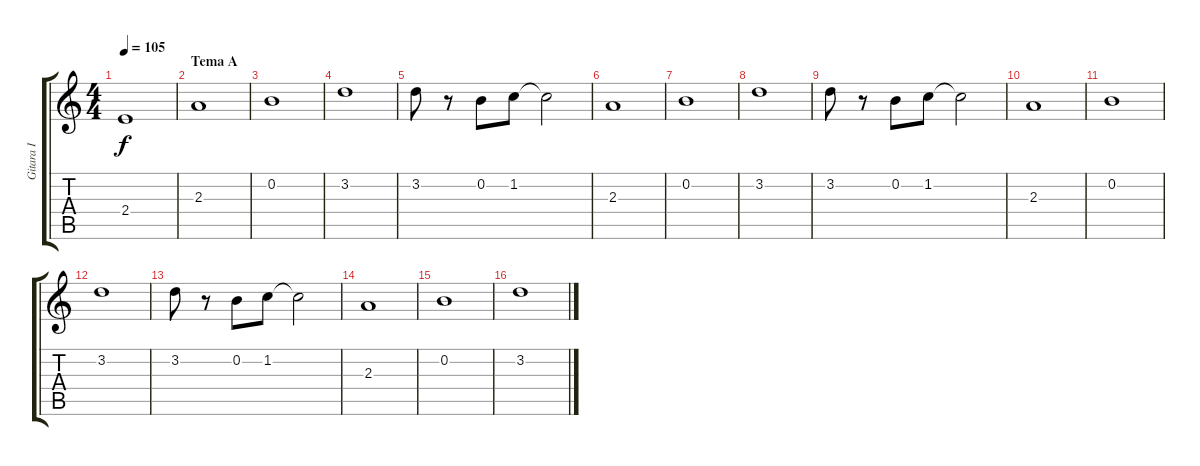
\track ("Gitara I" "Gitara I") {instrument distortionguitar}
\staff {score tabs}
\tuning (E4 B3 G3 D3 A2 E2) {hide}
\ts (4 4)
\tempo 105
\clef g2
\ks c
2.4{t}.1{dy f} |
\section ("" "Tema A")
2.3.1 |
0.2.1 |
3.2.1 |
3.2.8 r.8 0.2.8 1.2.8 1.2{t}.2 |
2.3.1 |
0.2.1 |
3.2.1 |
3.2.8 r.8 0.2.8 1.2.8 1.2{t}.2 |
2.3.1 |
0.2.1 |
3.2.1 |
3.2.8 r.8 0.2.8 1.2.8 1.2{t}.2 |
2.3.1 |
0.2.1 |
3.2.1
